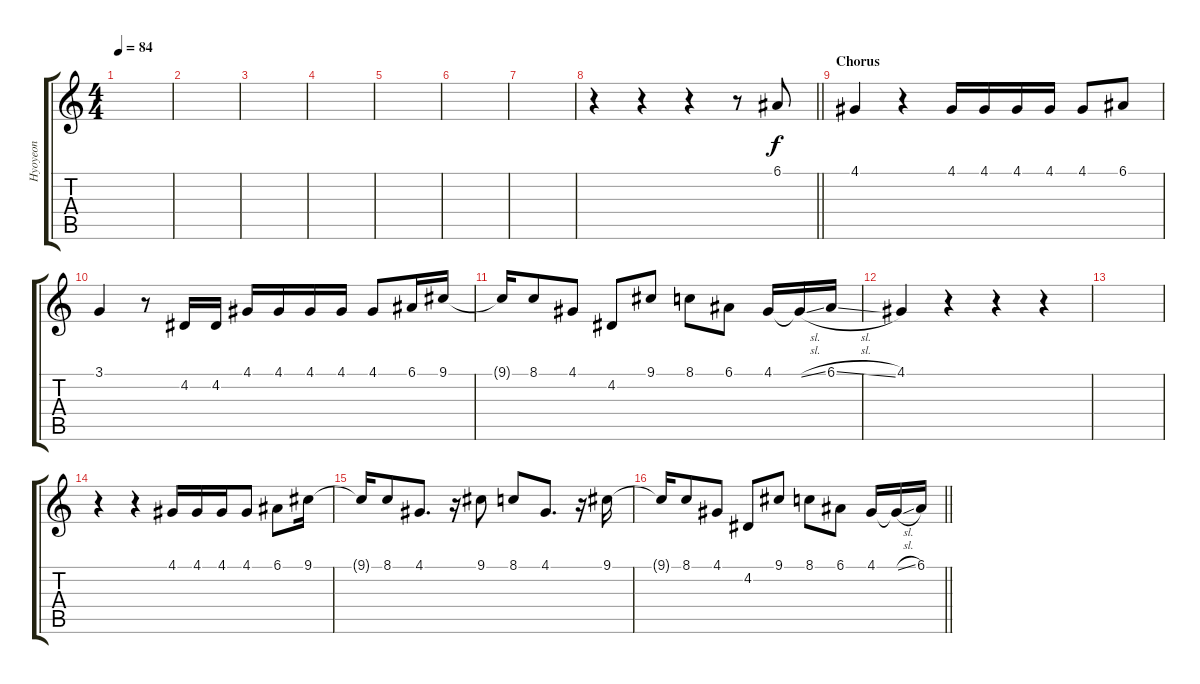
\track ("Hyoyeon" "Hyoyeon") {instrument frenchhorn}
\staff {score tabs}
\tuning (E4 B3 G3 D3 A2 E2) {hide}
\ts (4 4)
\tempo 84
\clef g2
\ks c
|
|
|
|
|
|
|
\barLineRight lightlight
r.4 r.4 r.4 r.8 6.1.8 |
\section ("" "Chorus")
4.1.4 r.4 4.1.16 4.1.16 4.1.16 4.1.16 4.1.8 6.1.8 |
3.1.4 r.8 4.2.16 4.2.16 4.1.16 4.1.16 4.1.16 4.1.16 4.1.8 6.1.16 9.1.16 |
9.1{t}.16 8.1.8 4.1.8 4.2.8 9.1.8 8.1.8 6.1.8 4.1.16 4.1{sl t}.16 6.1{sl}.16 |
4.1.4 r.4 r.4 r.4 |
|
r.4 r.4 4.1.16 4.1.16 4.1.16 4.1.8 6.1.8 9.1.16 |
9.1{t}.16 8.1.8 4.1.8{d} r.16 9.1.8 8.1.8 4.1.8{d} r.16 9.1.16 |
\barLineRight lightlight
9.1{t}.16 8.1.8 4.1.8 4.2.8 9.1.8 8.1.8 6.1.8 4.1.16 4.1{sl t}.16 6.1{sl}.16
